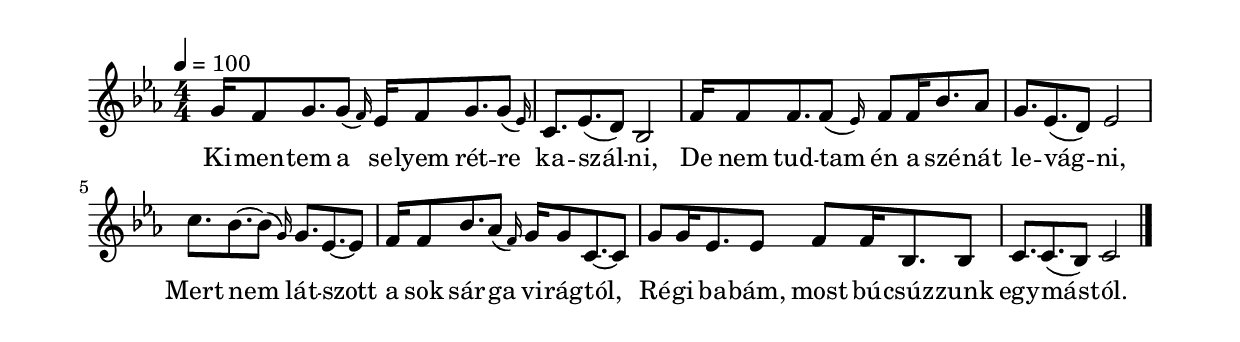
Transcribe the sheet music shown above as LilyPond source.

\paper {
  indent = 0\mm
  line-width = 180\mm
  oddHeaderMarkup = ""
  evenHeaderMarkup = ""
  oddFooterMarkup = ""
  evenFooterMarkup = ""
}

\score{
\relative c'' {
\numericTimeSignature
\time 4/4
\key es \major
\tempo 4 = 100
  g16 f8 g8. \afterGrace g8 (f16) es16 f8 g8. \afterGrace g8 (es16) c8. es8.( d8) bes2 
 f'16 f8 f8. \afterGrace f8( es16) f8 f16 bes8. as8 g8. es8.( d8) es2 \break 
 c'8. bes8.~ \afterGrace bes8 (g16) g8. es8.~ es8 f16 f8 bes8. \afterGrace as8( f16) g16 g8 c,8.~ c8 
 g'8 g16 es8. es8 f f16 bes,8. bes8 c8. c8.( bes8) c2 \bar "|."
} 
\addlyrics {
  Ki -- men -- tem a se -- lyem rét -- re ka -- szál -- ni,
  De nem tud -- tam én a szé -- nát le -- vág -- ni,
  Mert nem lát -- szott a sok sár -- ga vi -- rág -- tól,
  Ré -- gi ba -- bám, most bú -- csúz -- zunk egy -- más -- tól.
  } 

\midi { }
\layout { }
}

\version "2.17.4"